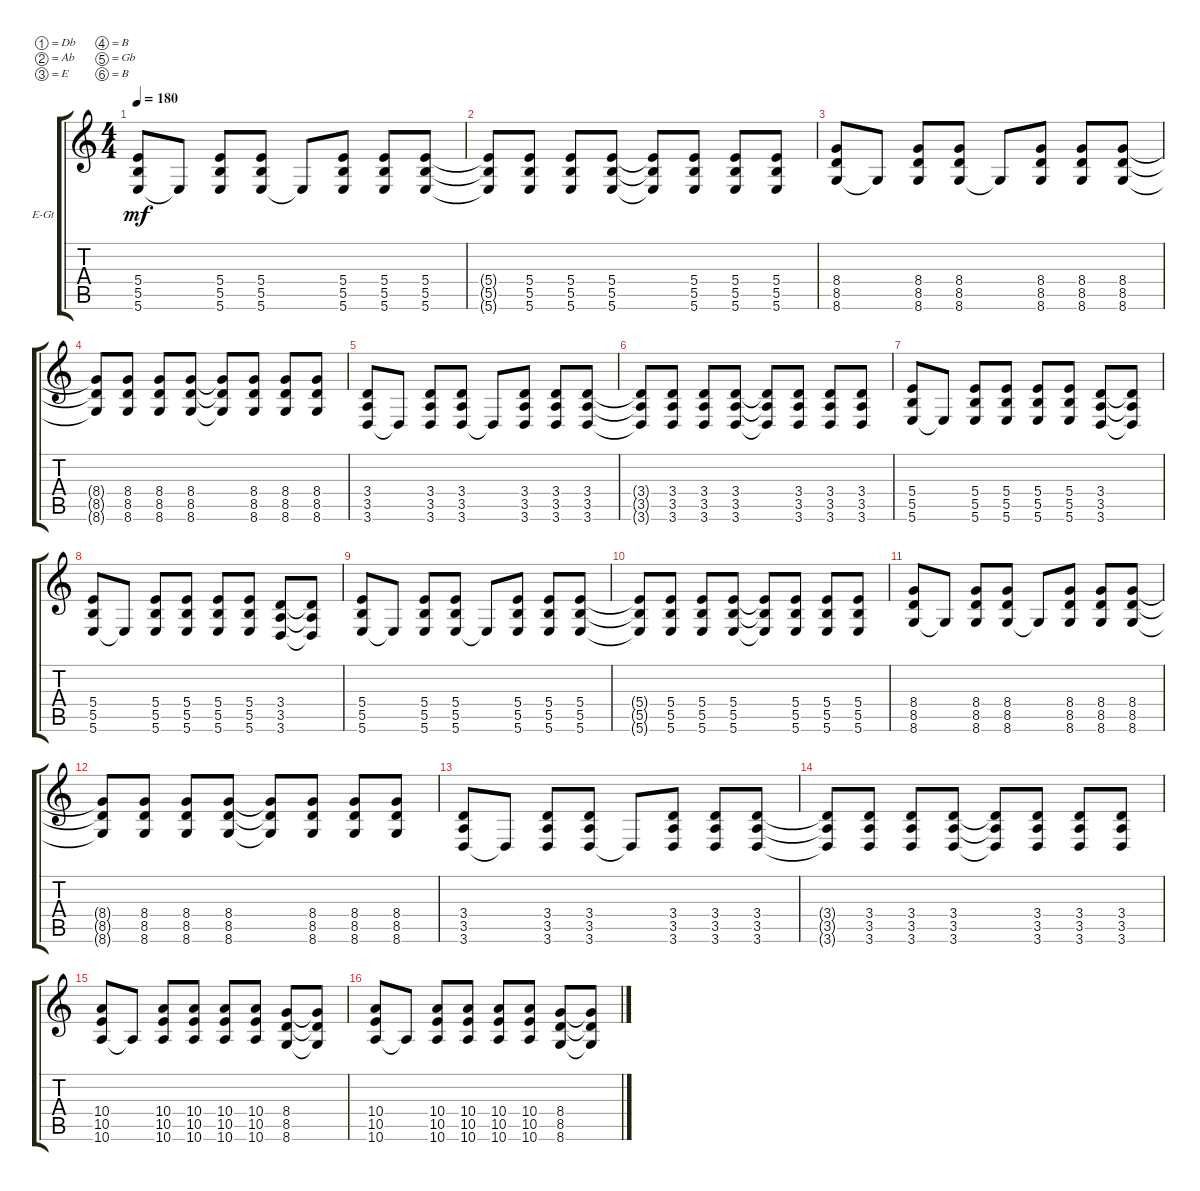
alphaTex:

\bracketExtendMode groupsimilarinstruments
\firstSystemTrackNameOrientation horizontal
\otherSystemsTrackNameOrientation horizontal
\track ("Rhythm" "E-Gt") {instrument distortionguitar}
\staff {score tabs}
\tuning (Db4 Ab3 E3 B2 Gb2 B1)
\ts (4 4)
\tempo 180
\clef g2
\ks c
(5.6 5.5 5.4).8{dy mf} 5.6{t}.8 (5.6 5.4 5.5).8 (5.6 5.4 5.5).8 5.6{t}.8 (5.6 5.5 5.4).8 (5.6 5.5 5.4).8 (5.6 5.5 5.4).8 |
(5.6{t} 5.5{t} 5.4{t}).8 (5.6 5.5 5.4).8 (5.6 5.5 5.4).8 (5.6 5.5 5.4).8 (5.6{t} 5.5{t} 5.4{t}).8 (5.6 5.5 5.4).8 (5.6 5.5 5.4).8 (5.6 5.5 5.4).8 |
(8.6 8.5 8.4).8 8.6{t}.8 (8.6 8.4 8.5).8 (8.6 8.4 8.5).8 8.6{t}.8 (8.6 8.5 8.4).8 (8.6 8.5 8.4).8 (8.6 8.5 8.4).8 |
(8.6{t} 8.5{t} 8.4{t}).8 (8.6 8.5 8.4).8 (8.6 8.5 8.4).8 (8.6 8.5 8.4).8 (8.6{t} 8.5{t} 8.4{t}).8 (8.6 8.5 8.4).8 (8.6 8.5 8.4).8 (8.6 8.5 8.4).8 |
(3.6 3.5 3.4).8 3.6{t}.8 (3.6 3.4 3.5).8 (3.6 3.4 3.5).8 3.6{t}.8 (3.6 3.5 3.4).8 (3.6 3.5 3.4).8 (3.6 3.5 3.4).8 |
(3.6{t} 3.5{t} 3.4{t}).8 (3.6 3.5 3.4).8 (3.6 3.5 3.4).8 (3.6 3.5 3.4).8 (3.6{t} 3.5{t} 3.4{t}).8 (3.6 3.5 3.4).8 (3.6 3.5 3.4).8 (3.6 3.5 3.4).8 |
(5.6 5.5 5.4).8 5.6{t}.8 (5.6 5.4 5.5).8 (5.6 5.4 5.5).8 (5.6 5.5 5.4).8 (5.6 5.5 5.4).8 (3.6 3.5 3.4).8 (3.6{t} 3.5{t} 3.4{t}).8 |
(5.6 5.5 5.4).8 5.6{t}.8 (5.6 5.4 5.5).8 (5.6 5.4 5.5).8 (5.6 5.5 5.4).8 (5.6 5.5 5.4).8 (3.6 3.5 3.4).8 (3.6{t} 3.5{t} 3.4{t}).8 |
(5.6 5.5 5.4).8 5.6{t}.8 (5.6 5.4 5.5).8 (5.6 5.4 5.5).8 5.6{t}.8 (5.6 5.5 5.4).8 (5.6 5.5 5.4).8 (5.6 5.5 5.4).8 |
(5.6{t} 5.5{t} 5.4{t}).8 (5.6 5.5 5.4).8 (5.6 5.5 5.4).8 (5.6 5.5 5.4).8 (5.6{t} 5.5{t} 5.4{t}).8 (5.6 5.5 5.4).8 (5.6 5.5 5.4).8 (5.6 5.5 5.4).8 |
(8.6 8.5 8.4).8 8.6{t}.8 (8.6 8.4 8.5).8 (8.6 8.4 8.5).8 8.6{t}.8 (8.6 8.5 8.4).8 (8.6 8.5 8.4).8 (8.6 8.5 8.4).8 |
(8.6{t} 8.5{t} 8.4{t}).8 (8.6 8.5 8.4).8 (8.6 8.5 8.4).8 (8.6 8.5 8.4).8 (8.6{t} 8.5{t} 8.4{t}).8 (8.6 8.5 8.4).8 (8.6 8.5 8.4).8 (8.6 8.5 8.4).8 |
(3.6 3.5 3.4).8 3.6{t}.8 (3.6 3.4 3.5).8 (3.6 3.4 3.5).8 3.6{t}.8 (3.6 3.5 3.4).8 (3.6 3.5 3.4).8 (3.6 3.5 3.4).8 |
(3.6{t} 3.5{t} 3.4{t}).8 (3.6 3.5 3.4).8 (3.6 3.5 3.4).8 (3.6 3.5 3.4).8 (3.6{t} 3.5{t} 3.4{t}).8 (3.6 3.5 3.4).8 (3.6 3.5 3.4).8 (3.6 3.5 3.4).8 |
(10.6 10.5 10.4).8 10.6{t}.8 (10.6 10.4 10.5).8 (10.6 10.4 10.5).8 (10.6 10.5 10.4).8 (10.6 10.5 10.4).8 (8.6 8.5 8.4).8 (8.6{t} 8.5{t} 8.4{t}).8 |
(10.6 10.5 10.4).8 10.6{t}.8 (10.6 10.4 10.5).8 (10.6 10.4 10.5).8 (10.6 10.5 10.4).8 (10.6 10.5 10.4).8 (8.6 8.5 8.4).8 (8.6{t} 8.5{t} 8.4{t}).8
